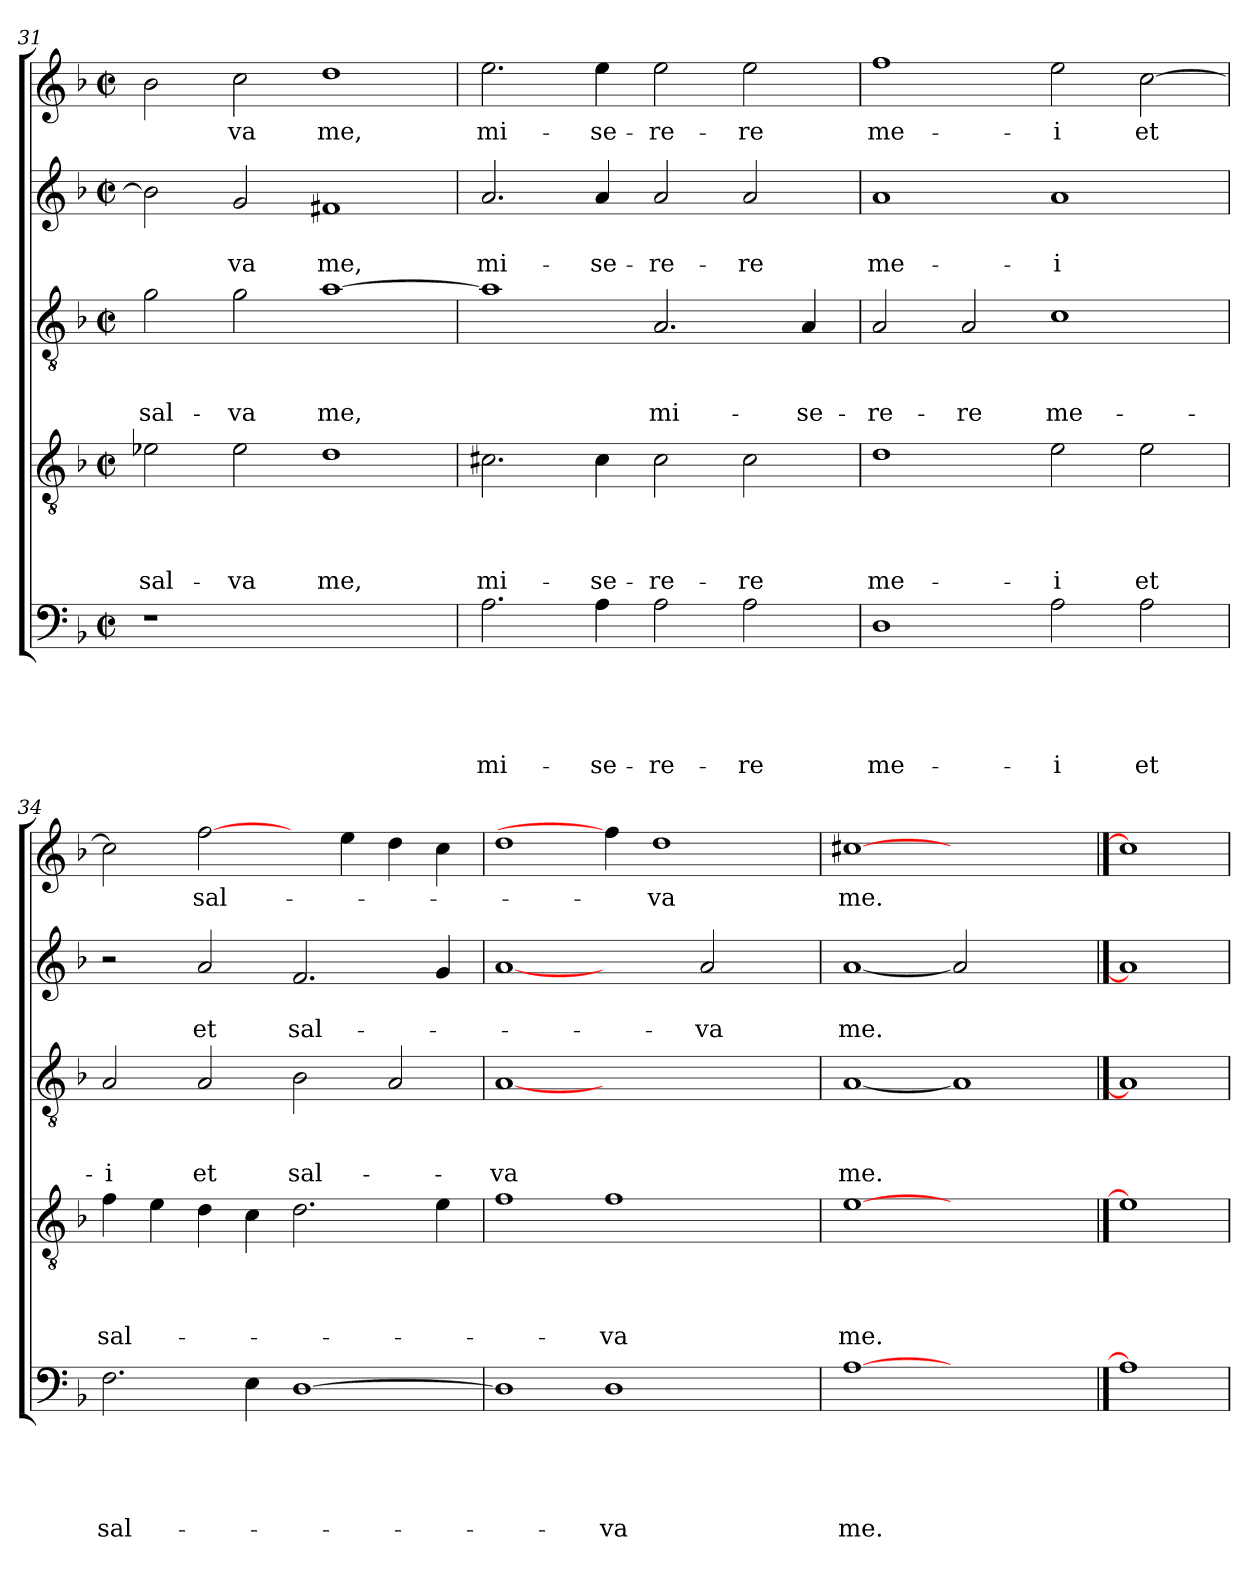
**kern	**text	**text	**text	**text	**text	**kern	**text	**text	**text	**text	**kern	**text	**text	**text	**kern	**text	**text	**kern	**text
*part5	*part5	*part5	*part5	*part5	*part5	*part4	*part4	*part4	*part4	*part4	*part3	*part3	*part3	*part3	*part2	*part2	*part2	*part1	*part1
*staff5	*staff5	*staff5	*staff5	*staff5	*staff5	*staff4	*staff4	*staff4	*staff4	*staff4	*staff3	*staff3	*staff3	*staff3	*staff2	*staff2	*staff2	*staff1	*staff1
!!LO:LB:g=z
*clefF4	*	*	*	*	*	*clefGv2	*	*	*	*	*clefGv2	*	*	*	*clefG2	*	*	*clefG2	*
*k[b-]	*	*	*	*	*	*k[b-]	*	*	*	*	*k[b-]	*	*	*	*k[b-]	*	*	*k[b-]	*
*F:	*	*	*	*	*	*F:	*	*	*	*	*F:	*	*	*	*F:	*	*	*F:	*
*M2/2	*	*	*	*	*	*M2/2	*	*	*	*	*M2/2	*	*	*	*M2/2	*	*	*M2/2	*
*met(c|)	*	*	*	*	*	*met(c|)	*	*	*	*	*met(c|)	*	*	*	*met(c|)	*	*	*met(c|)	*
=31	=31	=31	=31	=31	=31	=31	=31	=31	=31	=31	=31	=31	=31	=31	=31	=31	=31	=31	=31
1r	.	.	.	.	.	2e-X\	.	.	.	sal-	2g\	.	.	sal-	2b-\]	.	.	2b-\	.
.	.	.	.	.	.	2e-\	.	.	.	-va	2g\	.	.	-va	2g/	.	-va	2cc\	-va
1ryy	.	.	.	.	.	1d	.	.	.	me,	[1a	.	.	me,	1f#X	.	me,	1dd	me,
=32	=32	=32	=32	=32	=32	=32	=32	=32	=32	=32	=32	=32	=32	=32	=32	=32	=32	=32	=32
2.A\	.	.	.	.	mi-	2.c#X\	.	.	.	mi-	1a]	.	.	.	2.a/	.	mi-	2.ee\	mi-
4A\	.	.	.	.	-se-	4c#\	.	.	.	-se-	.	.	.	.	4a/	.	-se-	4ee\	-se-
2A\	.	.	.	.	-re-	2c#\	.	.	.	-re-	2.A/	.	.	mi-	2a/	.	-re-	2ee\	-re-
2A\	.	.	.	.	-re	2c#\	.	.	.	-re	.	.	.	.	2a/	.	-re	2ee\	-re
.	.	.	.	.	.	.	.	.	.	.	4A/	.	.	-se-	.	.	.	.	.
=33	=33	=33	=33	=33	=33	=33	=33	=33	=33	=33	=33	=33	=33	=33	=33	=33	=33	=33	=33
1D	.	.	.	.	me-	1d	.	.	.	me-	2A/	.	.	-re-	1a	.	me-	1ff	me-
.	.	.	.	.	.	.	.	.	.	.	2A/	.	.	-re	.	.	.	.	.
2A\	.	.	.	.	-i	2e\	.	.	.	-i	1c	.	.	me-	1a	.	-i	2ee\	-i
2A\	.	.	.	.	et	2e\	.	.	.	et	.	.	.	.	.	.	.	[2cc\	et
=34	=34	=34	=34	=34	=34	=34	=34	=34	=34	=34	=34	=34	=34	=34	=34	=34	=34	=34	=34
2.F\	.	.	.	.	sal-	4f\	.	.	.	sal-	2A/	.	.	-i	2r	.	.	2cc\]	.
.	.	.	.	.	.	4e\	.	.	.	.	.	.	.	.	.	.	.	.	.
.	.	.	.	.	.	4d\	.	.	.	.	2A/	.	.	et	2a/	.	et	[2ff\	sal-
4E\	.	.	.	.	.	4c\	.	.	.	.	.	.	.	.	.	.	.	.	.
[1D	.	.	.	.	.	2.d\	.	.	.	.	2B-\	.	.	sal-	2.f/	.	sal-	4ryy	.
.	.	.	.	.	.	.	.	.	.	.	.	.	.	.	.	.	.	4ee\	.
.	.	.	.	.	.	.	.	.	.	.	2A/	.	.	.	.	.	.	4dd\	.
.	.	.	.	.	.	4e\	.	.	.	.	.	.	.	.	4g/	.	.	4cc\	.
=35	=35	=35	=35	=35	=35	=35	=35	=35	=35	=35	=35	=35	=35	=35	=35	=35	=35	=35	=35
1D]	.	.	.	.	.	1f	.	.	.	.	[1A	.	.	-va	[1a	.	.	1dd	.
1D	.	.	.	.	-va	1f	.	.	.	-va	1ryy	.	.	.	2ryy	.	.	4ff\]	.
.	.	.	.	.	.	.	.	.	.	.	.	.	.	.	.	.	.	1dd	-va
.	.	.	.	.	.	.	.	.	.	.	.	.	.	.	2a/	.	-va	.	.
4ryy	.	.	.	.	.	4ryy	.	.	.	.	4ryy	.	.	.	4ryy	.	.	.	.
=36	=36	=36	=36	=36	=36	=36	=36	=36	=36	=36	=36	=36	=36	=36	=36	=36	=36	=36	=36
[1A	.	.	.	.	me.	[1e	.	.	.	me.	[1A	.	.	me.	[1a	.	me.	[1cc#X	me.
1ryy	.	.	.	.	.	1ryy	.	.	.	.	1A]	.	.	.	2a]	.	.	1ryy	.
.	.	.	.	.	.	.	.	.	.	.	.	.	.	.	2ryy	.	.	.	.
==37	==37	==37	==37	==37	==37	==37	==37	==37	==37	==37	==37	==37	==37	==37	==37	==37	==37	==37	==37
1A]	.	.	.	.	.	1e]	.	.	.	.	1A]	.	.	.	1a]	.	.	1cc#]	.
=	=	=	=	=	=	=	=	=	=	=	=	=	=	=	=	=	=	=	=
*-	*-	*-	*-	*-	*-	*-	*-	*-	*-	*-	*-	*-	*-	*-	*-	*-	*-	*-	*-
